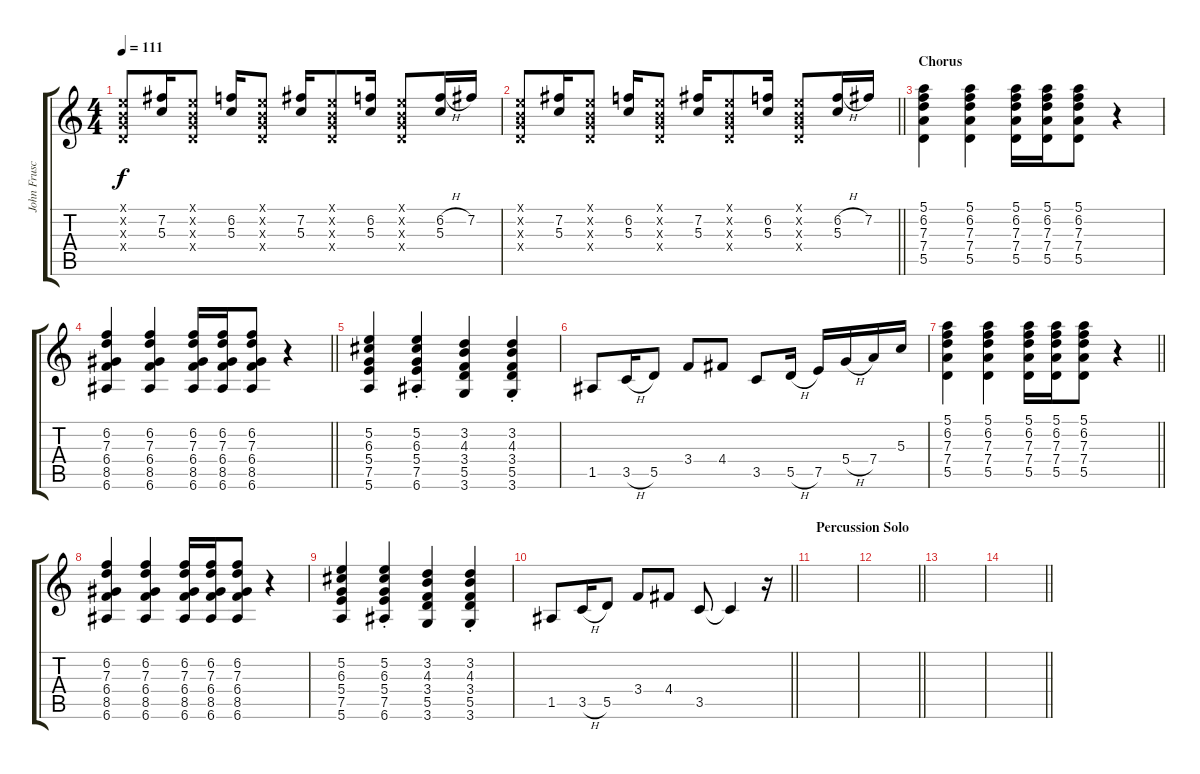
\track ("John Frusciante" "John Frusc") {instrument electricguitarjazz}
\staff {score tabs}
\tuning (E4 B3 G3 D3 A2 E2) {hide}
\ts (4 4)
\tempo 111
\clef g2
\ks c
(0.1{x} 0.2{x} 0.3{x} 0.4{x}).8{dy f} (7.2 5.3).16 (0.1{x} 0.2{x} 0.3{x} 0.4{x}).8 (6.2 5.3).16 (0.1{x} 0.2{x} 0.3{x} 0.4{x}).8 (7.2 5.3).16 (0.1{x} 0.2{x} 0.3{x} 0.4{x}).8 (6.2 5.3).16 (0.1{x} 0.2{x} 0.3{x} 0.4{x}).8 (6.2{h} 5.3).16 7.2.16 |
\barLineRight lightlight
(0.1{x} 0.2{x} 0.3{x} 0.4{x}).8 (7.2 5.3).16 (0.1{x} 0.2{x} 0.3{x} 0.4{x}).8 (6.2 5.3).16 (0.1{x} 0.2{x} 0.3{x} 0.4{x}).8 (7.2 5.3).16 (0.1{x} 0.2{x} 0.3{x} 0.4{x}).8 (6.2 5.3).16 (0.1{x} 0.2{x} 0.3{x} 0.4{x}).8 (6.2{h} 5.3).16 7.2.16 |
\section ("" "Chorus")
(5.1 6.2 7.3 7.4 5.5).4 (5.1 6.2 7.3 7.4 5.5).4 (5.1 6.2 7.3 7.4 5.5).16 (5.1 6.2 7.3 7.4 5.5).16 (5.1 6.2 7.3 7.4 5.5).8 r.4 |
\barLineRight lightlight
(6.2 7.3 6.4 8.5 6.6).4 (6.2 7.3 6.4 8.5 6.6).4 (6.2 7.3 6.4 8.5 6.6).16 (6.2 7.3 6.4 8.5 6.6).16 (6.2 7.3 6.4 8.5 6.6).8 r.4 |
(5.2 6.3 5.4 7.5 5.6).4 (5.2{st} 6.3{st} 5.4{st} 7.5{st} 6.6{st}).4 (3.2 4.3 3.4 5.5 3.6).4 (3.2{st} 4.3{st} 3.4{st} 5.5{st} 3.6{st}).4 |
1.5.8 3.5{h}.16 5.5.8 3.4.8 4.4.8 3.5.8 5.5{h}.16 7.5.16 5.4{h}.16 7.4.16 5.3.16 |
\barLineRight lightlight
(5.1 6.2 7.3 7.4 5.5).4 (5.1 6.2 7.3 7.4 5.5).4 (5.1 6.2 7.3 7.4 5.5).16 (5.1 6.2 7.3 7.4 5.5).16 (5.1 6.2 7.3 7.4 5.5).8 r.4 |
(6.2 7.3 6.4 8.5 6.6).4 (6.2 7.3 6.4 8.5 6.6).4 (6.2 7.3 6.4 8.5 6.6).16 (6.2 7.3 6.4 8.5 6.6).16 (6.2 7.3 6.4 8.5 6.6).8 r.4 |
(5.2 6.3 5.4 7.5 5.6).4 (5.2{st} 6.3{st} 5.4{st} 7.5{st} 6.6{st}).4 (3.2 4.3 3.4 5.5 3.6).4 (3.2{st} 4.3{st} 3.4{st} 5.5{st} 3.6{st}).4 |
\barLineRight lightlight
1.5.8 3.5{h}.16 5.5.8 3.4.8 4.4.8 3.5.8 3.5{t}.4 r.16 |
\section ("" "Percussion Solo")
|
\barLineRight lightlight
|
|
\barLineRight lightlight
